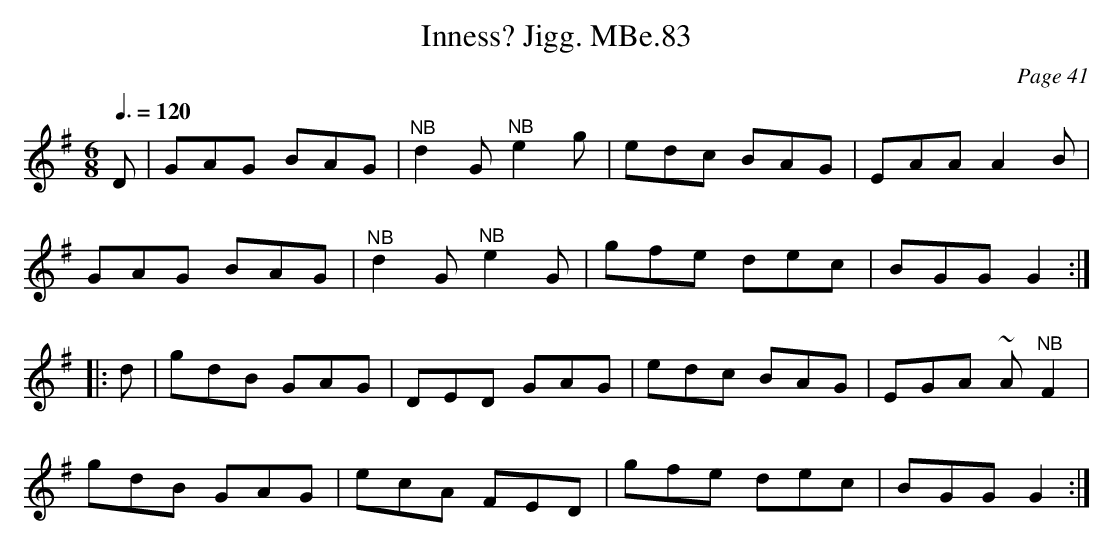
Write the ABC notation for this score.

X:1
C:Page 41
T:Inness? Jigg. MBe.83
M:6/8
L:1/8
Q:3/8=120
K:G
D|GAG BAG|"^NB"d2 G"^NB"e2 g|edc BAG|EAA A2 B|
GAG BAG|"^NB"d2 G"^NB"e2 G|gfe dec|BGG G2:|
|:d|gdB GAG|DED GAG|edc BAG|EGA ~A "^NB"F2|
gdB GAG|ecA FED|gfe dec|BGG G2:|
